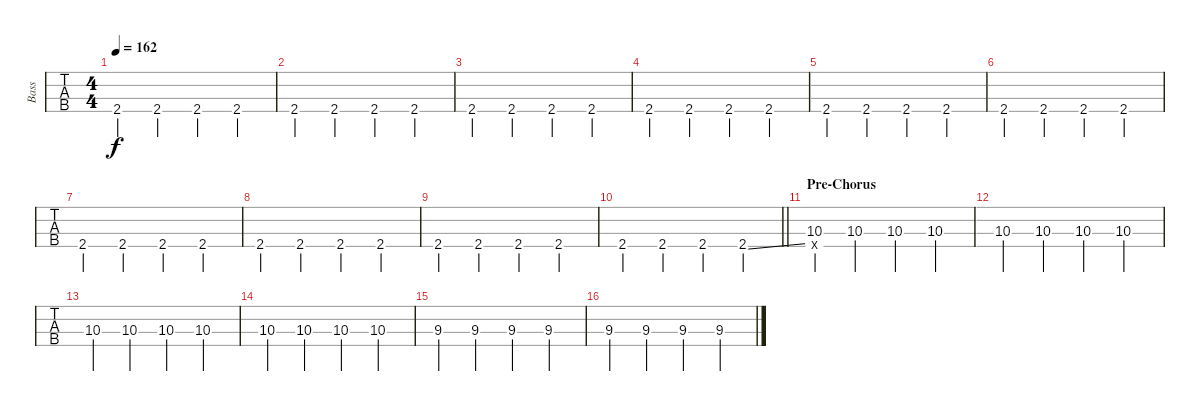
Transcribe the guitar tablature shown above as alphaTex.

\track ("Bass" "Bass") {instrument electricbasspick}
\staff {tabs}
\tuning (G2 D2 A1 E1) {hide}
\ts (4 4)
\tempo 162
\clef f4
\ks f#
2.4.4{dy f} 2.4.4 2.4.4 2.4.4 |
2.4.4 2.4.4 2.4.4 2.4.4 |
2.4.4 2.4.4 2.4.4 2.4.4 |
2.4.4 2.4.4 2.4.4 2.4.4 |
2.4.4 2.4.4 2.4.4 2.4.4 |
2.4.4 2.4.4 2.4.4 2.4.4 |
2.4.4 2.4.4 2.4.4 2.4.4 |
2.4.4 2.4.4 2.4.4 2.4.4 |
2.4.4 2.4.4 2.4.4 2.4.4 |
\barLineRight lightlight
2.4.4 2.4.4 2.4.4 2.4{ss}.4 |
\section ("" "Pre-Chorus")
(10.3 10.4{x}).4 10.3.4 10.3.4 10.3.4 |
10.3.4 10.3.4 10.3.4 10.3.4 |
10.3.4 10.3.4 10.3.4 10.3.4 |
10.3.4 10.3.4 10.3.4 10.3.4 |
9.3.4 9.3.4 9.3.4 9.3.4 |
9.3.4 9.3.4 9.3.4 9.3.4
